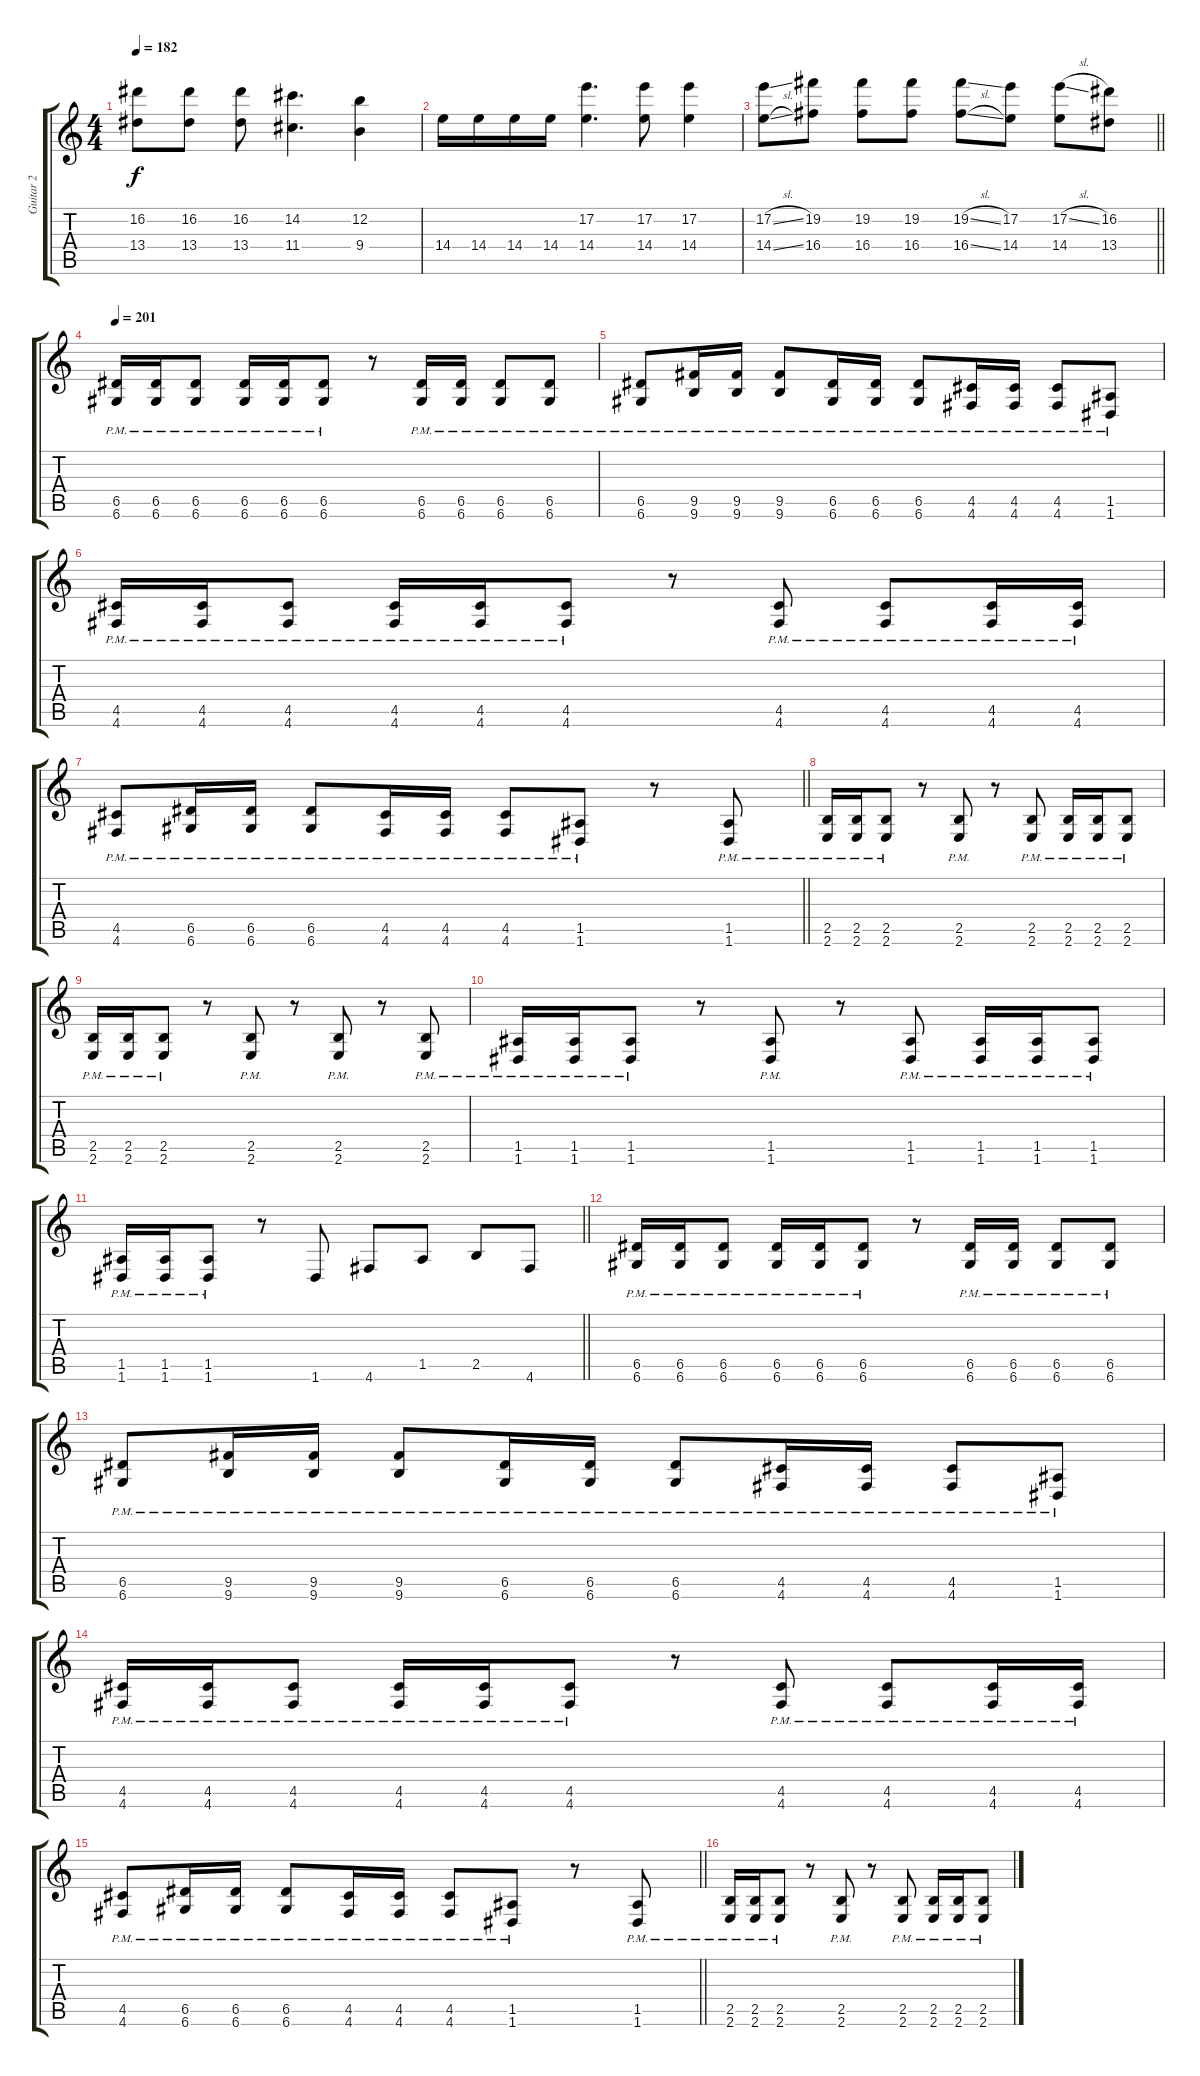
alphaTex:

\track ("Guitar 2" "Guitar 2") {instrument distortionguitar}
\staff {score tabs}
\tuning (E4 B3 G3 D3 A2 D2) {hide}
\ts (4 4)
\tempo 182
\clef g2
\ks c
(16.2 13.4).8{dy f} (16.2 13.4).8 (16.2 13.4).8 (14.2 11.4).4{d} (12.2 9.4).4 |
14.4.16 14.4.16 14.4.16 14.4.16 (17.2 14.4).4{d} (17.2 14.4).8 (17.2 14.4).4 |
\barLineRight lightlight
(17.2{sl} 14.4{sl}).8 (19.2 16.4).8 (19.2 16.4).8 (19.2 16.4).8 (19.2{sl} 16.4{sl}).8 (17.2 14.4).8 (17.2{sl} 14.4).8 (16.2 13.4).8 |
\section ("" "")
\tempo 201
(6.5{pm} 6.6{pm}).16{volume 16} (6.5{pm} 6.6{pm}).16 (6.5{pm} 6.6{pm}).8 (6.5{pm} 6.6{pm}).16 (6.5{pm} 6.6{pm}).16 (6.5{pm} 6.6{pm}).8 r.8 (6.5{pm} 6.6{pm}).16 (6.5{pm} 6.6{pm}).16 (6.5{pm} 6.6{pm}).8 (6.5{pm} 6.6{pm}).8 |
(6.5{pm} 6.6{pm}).8 (9.5{pm} 9.6{pm}).16 (9.5{pm} 9.6{pm}).16 (9.5{pm} 9.6{pm}).8 (6.5{pm} 6.6{pm}).16 (6.5{pm} 6.6{pm}).16 (6.5{pm} 6.6{pm}).8 (4.5{pm} 4.6{pm}).16 (4.5{pm} 4.6{pm}).16 (4.5{pm} 4.6{pm}).8 (1.5{pm} 1.6{pm}).8 |
(4.5{pm} 4.6{pm}).16 (4.5{pm} 4.6{pm}).16 (4.5{pm} 4.6{pm}).8 (4.5{pm} 4.6{pm}).16 (4.5{pm} 4.6{pm}).16 (4.5{pm} 4.6{pm}).8 r.8 (4.5{pm} 4.6{pm}).8 (4.5{pm} 4.6{pm}).8 (4.5{pm} 4.6{pm}).16 (4.5{pm} 4.6{pm}).16 |
\barLineRight lightlight
(4.5{pm} 4.6{pm}).8 (6.5{pm} 6.6{pm}).16 (6.5{pm} 6.6{pm}).16 (6.5{pm} 6.6{pm}).8 (4.5{pm} 4.6{pm}).16 (4.5{pm} 4.6{pm}).16 (4.5{pm} 4.6{pm}).8 (1.5{pm} 1.6{pm}).8 r.8 (1.5{pm} 1.6{pm}).8 |
(2.5{pm} 2.6{pm}).16 (2.5{pm} 2.6{pm}).16 (2.5{pm} 2.6{pm}).8 r.8 (2.5{pm} 2.6{pm}).8 r.8 (2.5{pm} 2.6{pm}).8 (2.5{pm} 2.6{pm}).16 (2.5{pm} 2.6{pm}).16 (2.5{pm} 2.6{pm}).8 |
(2.5{pm} 2.6{pm}).16 (2.5{pm} 2.6{pm}).16 (2.5{pm} 2.6{pm}).8 r.8 (2.5{pm} 2.6{pm}).8 r.8 (2.5{pm} 2.6{pm}).8 r.8 (2.5{pm} 2.6{pm}).8 |
(1.5{pm} 1.6{pm}).16 (1.5{pm} 1.6{pm}).16 (1.5{pm} 1.6{pm}).8 r.8 (1.5{pm} 1.6{pm}).8 r.8 (1.5{pm} 1.6{pm}).8 (1.5{pm} 1.6{pm}).16 (1.5{pm} 1.6{pm}).16 (1.5{pm} 1.6{pm}).8 |
\barLineRight lightlight
(1.5{pm} 1.6{pm}).16 (1.5{pm} 1.6{pm}).16 (1.5{pm} 1.6{pm}).8 r.8 1.6.8 4.6.8 1.5.8 2.5.8 4.6.8 |
(6.5{pm} 6.6{pm}).16 (6.5{pm} 6.6{pm}).16 (6.5{pm} 6.6{pm}).8 (6.5{pm} 6.6{pm}).16 (6.5{pm} 6.6{pm}).16 (6.5{pm} 6.6{pm}).8 r.8 (6.5{pm} 6.6{pm}).16 (6.5{pm} 6.6{pm}).16 (6.5{pm} 6.6{pm}).8 (6.5{pm} 6.6{pm}).8 |
(6.5{pm} 6.6{pm}).8 (9.5{pm} 9.6{pm}).16 (9.5{pm} 9.6{pm}).16 (9.5{pm} 9.6{pm}).8 (6.5{pm} 6.6{pm}).16 (6.5{pm} 6.6{pm}).16 (6.5{pm} 6.6{pm}).8 (4.5{pm} 4.6{pm}).16 (4.5{pm} 4.6{pm}).16 (4.5{pm} 4.6{pm}).8 (1.5{pm} 1.6{pm}).8 |
(4.5{pm} 4.6{pm}).16 (4.5{pm} 4.6{pm}).16 (4.5{pm} 4.6{pm}).8 (4.5{pm} 4.6{pm}).16 (4.5{pm} 4.6{pm}).16 (4.5{pm} 4.6{pm}).8 r.8 (4.5{pm} 4.6{pm}).8 (4.5{pm} 4.6{pm}).8 (4.5{pm} 4.6{pm}).16 (4.5{pm} 4.6{pm}).16 |
\barLineRight lightlight
(4.5{pm} 4.6{pm}).8 (6.5{pm} 6.6{pm}).16 (6.5{pm} 6.6{pm}).16 (6.5{pm} 6.6{pm}).8 (4.5{pm} 4.6{pm}).16 (4.5{pm} 4.6{pm}).16 (4.5{pm} 4.6{pm}).8 (1.5{pm} 1.6{pm}).8 r.8 (1.5{pm} 1.6{pm}).8 |
(2.5{pm} 2.6{pm}).16 (2.5{pm} 2.6{pm}).16 (2.5{pm} 2.6{pm}).8 r.8 (2.5{pm} 2.6{pm}).8 r.8 (2.5{pm} 2.6{pm}).8 (2.5{pm} 2.6{pm}).16 (2.5{pm} 2.6{pm}).16 (2.5{pm} 2.6{pm}).8
